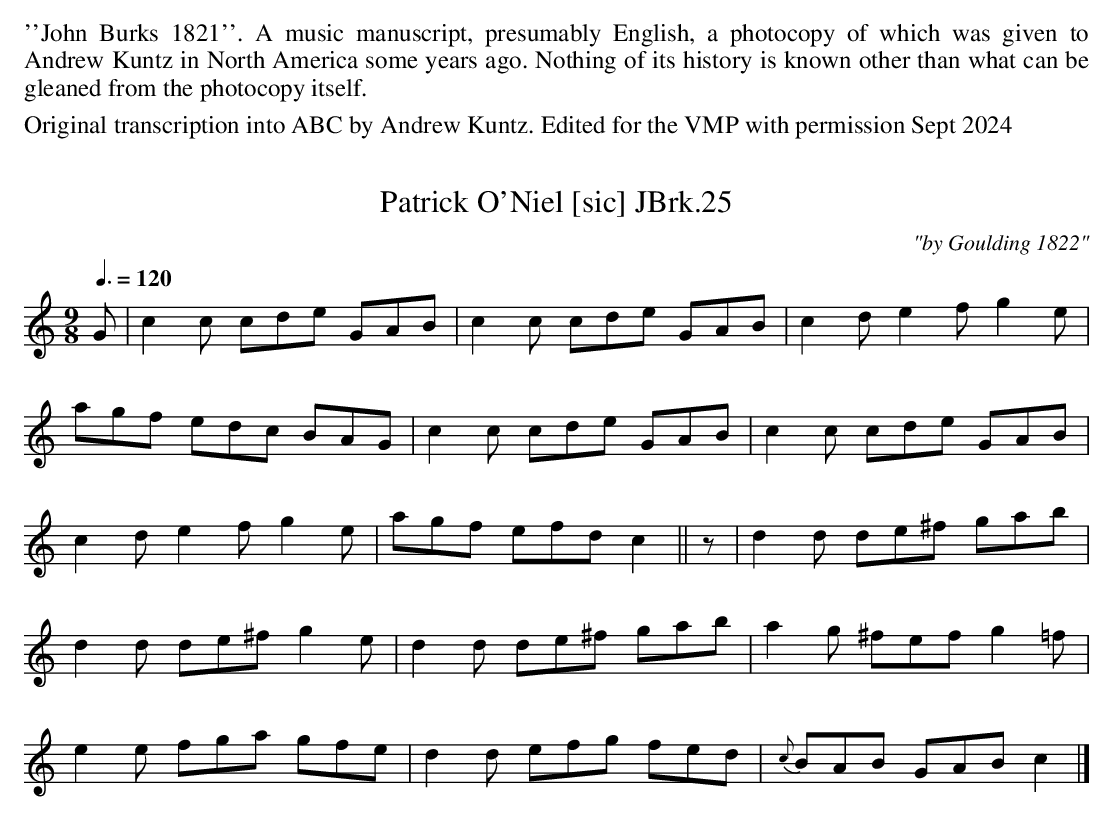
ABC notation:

X:1
T:Patrick O'Niel [sic] JBrk.25
Q:3/8=120
M:9/8
L:1/8
C:"by Goulding 1822"
K:C
G|c2c cde GAB|c2c cde GAB|c2d e2f g2e|
agf edc BAG|c2c cde GAB|c2c cde GAB|
c2d e2f g2e|agf efd c2||z|d2 d de^f gab|
d2d de^f g2e|d2d de^f gab|a2g ^fef g2=f|
e2 e fga gfe|d2d efg fed|{c}BAB GAB c2|]
